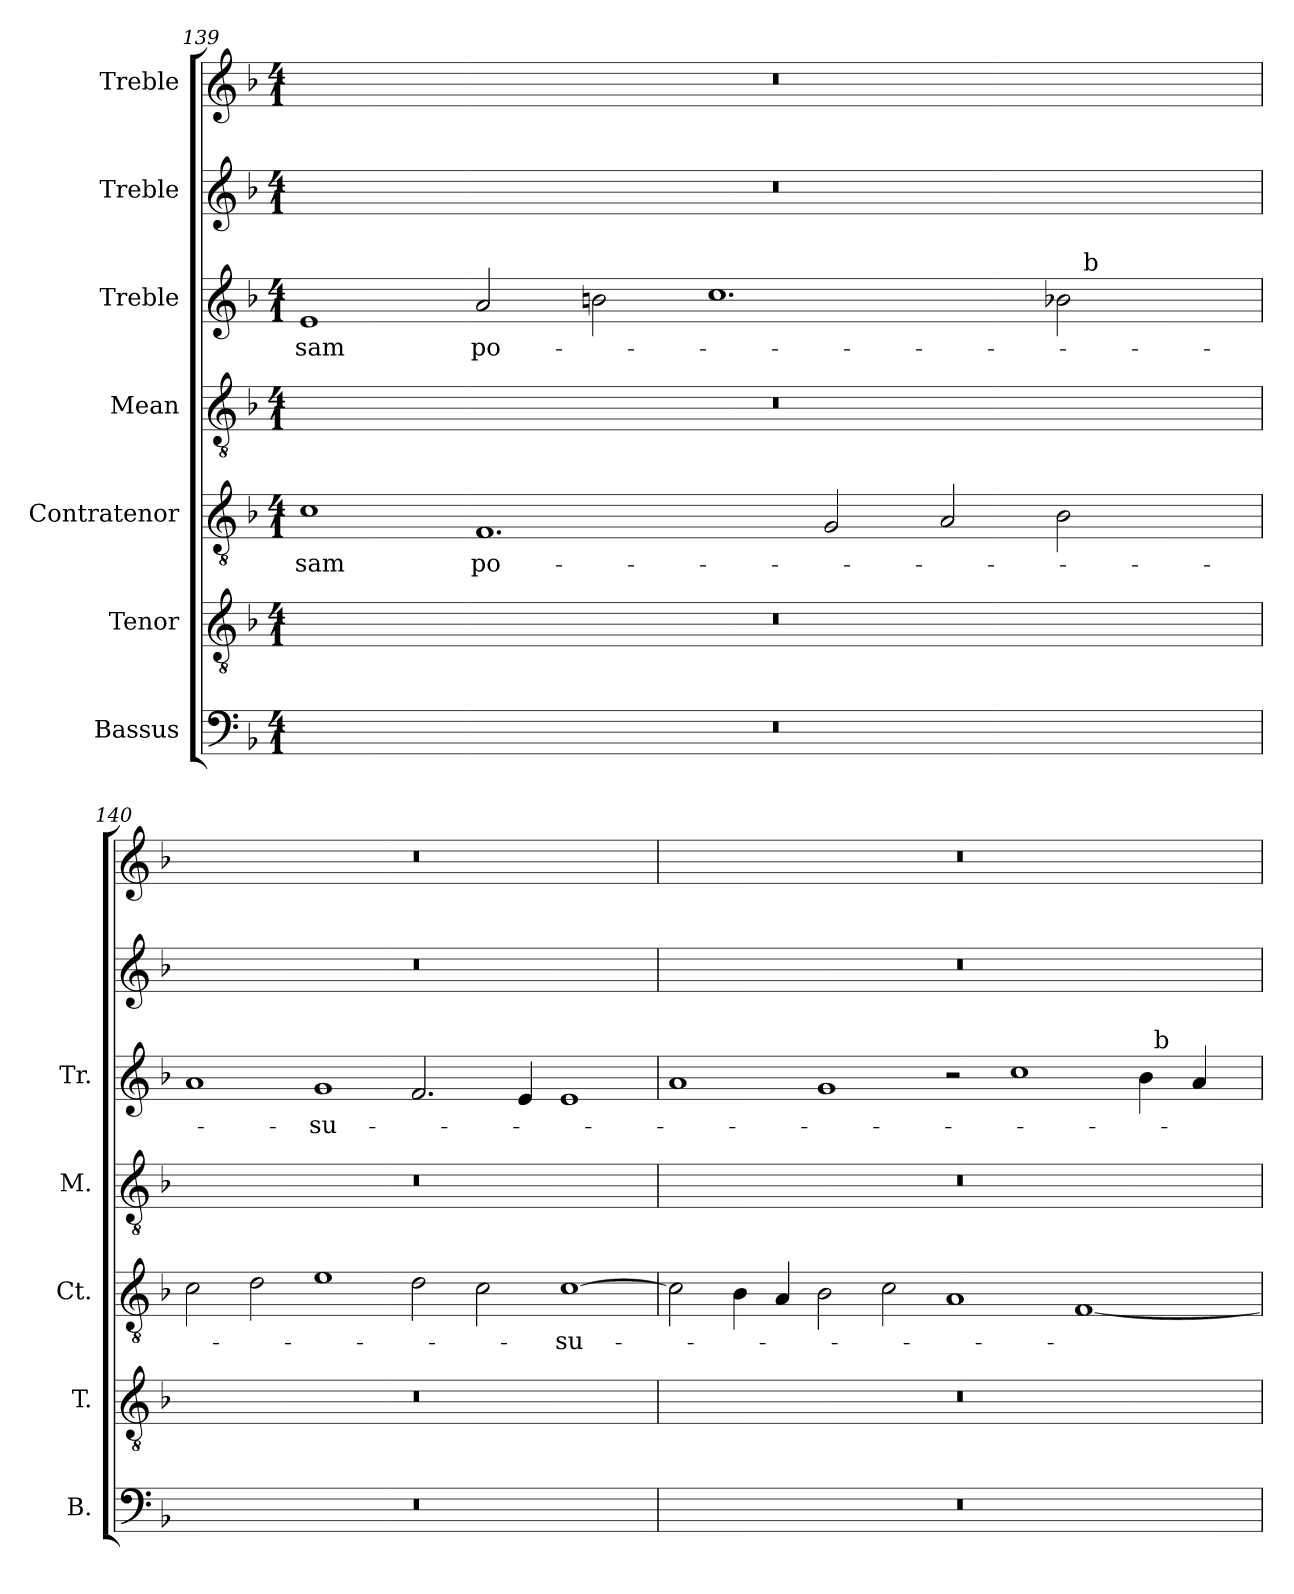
**kern	**kern	**kern	**text	**kern	**kern	**text	**kern	**kern
*part7	*part6	*part5	*part5	*part4	*part3	*part3	*part2	*part1
*staff7	*staff6	*staff5	*staff5	*staff4	*staff3	*staff3	*staff2	*staff1
*I"Bassus	*I"Tenor	*I"Contratenor	*	*I"Mean	*I"Treble	*	*I"Treble	*I"Treble
*I'B.	*I'T.	*I'Ct.	*	*I'M.	*I'Tr.	*	*	*
*clefF4	*clefGv2	*clefGv2	*	*clefGv2	*clefG2	*	*clefG2	*clefG2
*	*ITrd7c12	*ITrd7c12	*	*ITrd7c12	*	*	*	*
*k[b-]	*k[b-]	*k[b-]	*	*k[b-]	*k[b-]	*	*k[b-]	*k[b-]
*F:	*F:	*F:	*	*F:	*F:	*	*F:	*F:
*M4/1	*M4/1	*M4/1	*	*M4/1	*M4/1	*	*M4/1	*M4/1
=139	=139	=139	=139	=139	=139	=139	=139	=139
!LO:N:vis=1	!LO:N:vis=1	!	!	!	!	!	!	!
!	!	!	!LO:LY:b:color=#000000	!LO:N:vis=1	!	!	!	!
!	!	!	!	!	!	!LO:LY:b:color=#000000	!LO:N:vis=1	!LO:N:vis=1
*	*	*	*	*	*^	*	*	*
00r	00r	1Ci	-sam	00r	1ei	1ryy	-sam	00r	00r
!	!	!	!LO:LY:b:color=#000000	!	!	!	!	!	!
!	!	!	!	!	!	!	!LO:LY:b:color=#000000	!	!
.	.	1.FFi	po-	.	2ai/	1ryy	po-	.	.
.	.	.	.	.	2bni\	.	.	.	.
.	.	.	.	.	1.cci	1ryy	.	.	.
.	.	2GGi/	.	.	.	.	.	.	.
.	.	2AAi/	.	.	.	2ryy	.	.	.
.	.	2BB-i\	.	.	2b-i\	32ryy	.	.	.
.	.	.	.	.	.	256ryy	.	.	.
!	!	!	!	!	!	!LO:TX:a:t=b	!	!	!
.	.	.	.	.	.	4ryy	.	.	.
.	.	.	.	.	.	8ryy	.	.	.
.	.	.	.	.	.	16ryy	.	.	.
.	.	.	.	.	.	64..ryy	.	.	.
!!LO:LB:g=z
=140	=140	=140	=140	=140	=140	=140	=140	=140	=140
!LO:N:vis=1	!LO:N:vis=1	!	!	!LO:N:vis=1	!	!	!	!LO:N:vis=1	!LO:N:vis=1
*	*	*	*	*	*v	*v	*	*	*
00r	00r	2Ci\	.	00r	1ai	.	00r	00r
.	.	2Di\	.	.	.	.	.	.
!	!	!	!	!	!	!LO:LY:b:color=#000000	!	!
.	.	1Ei	.	.	1gi	-su-	.	.
.	.	2Di\	.	.	2.fi/	.	.	.
.	.	2Ci\	.	.	.	.	.	.
.	.	.	.	.	4ei/	.	.	.
!	!	!	!LO:LY:b:color=#000000	!	!	!	!	!
.	.	[>1Ci	-su-	.	1ei	.	.	.
=141	=141	=141	=141	=141	=141	=141	=141	=141
!LO:N:vis=1	!LO:N:vis=1	!	!	!LO:N:vis=1	!	!	!LO:N:vis=1	!LO:N:vis=1
*	*	*	*	*	*^	*	*	*
00r	00r	2Ci\]	.	00r	1ai	1ryy	.	00r	00r
.	.	4BB-i\	.	.	.	.	.	.	.
.	.	4AAi/	.	.	.	.	.	.	.
.	.	2BB-i\	.	.	1gi	1ryy	.	.	.
.	.	2Ci\	.	.	.	.	.	.	.
.	.	1AAi	.	.	2r	1ryy	.	.	.
.	.	.	.	.	1cci	.	.	.	.
.	.	[<1FFi	.	.	.	2ryy	.	.	.
.	.	.	.	.	4b-i\	32ryy	.	.	.
.	.	.	.	.	.	256ryy	.	.	.
!	!	!	!	!	!	!LO:TX:a:t=b	!	!	!
.	.	.	.	.	.	4ryy	.	.	.
.	.	.	.	.	4ai/	.	.	.	.
.	.	.	.	.	.	8ryy	.	.	.
.	.	.	.	.	.	16ryy	.	.	.
.	.	.	.	.	.	64..ryy	.	.	.
*	*	*	*	*	*v	*v	*	*	*
=	=	=	=	=	=	=	=	=
*-	*-	*-	*-	*-	*-	*-	*-	*-
